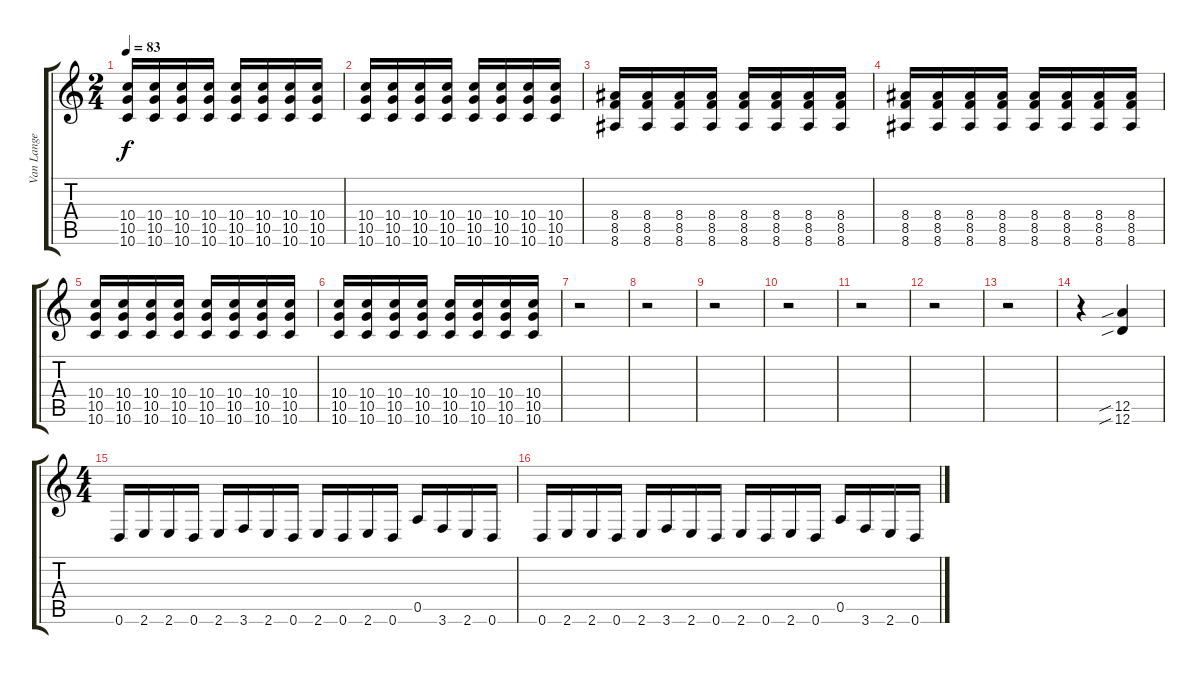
\track ("Van Lange" "Van Lange") {instrument distortionguitar}
\staff {score tabs}
\tuning (E4 B3 G3 D3 A2 D2) {hide}
\ts (2 4)
\tempo 83
\clef g2
\ks c
(10.4 10.5 10.6).16{dy f} (10.4 10.5 10.6).16 (10.4 10.5 10.6).16 (10.4 10.5 10.6).16 (10.4 10.5 10.6).16 (10.4 10.5 10.6).16 (10.4 10.5 10.6).16 (10.4 10.5 10.6).16 |
(10.4 10.5 10.6).16 (10.4 10.5 10.6).16 (10.4 10.5 10.6).16 (10.4 10.5 10.6).16 (10.4 10.5 10.6).16 (10.4 10.5 10.6).16 (10.4 10.5 10.6).16 (10.4 10.5 10.6).16 |
(8.4 8.5 8.6).16 (8.4 8.5 8.6).16 (8.4 8.5 8.6).16 (8.4 8.5 8.6).16 (8.4 8.5 8.6).16 (8.4 8.5 8.6).16 (8.4 8.5 8.6).16 (8.4 8.5 8.6).16 |
(8.4 8.5 8.6).16 (8.4 8.5 8.6).16 (8.4 8.5 8.6).16 (8.4 8.5 8.6).16 (8.4 8.5 8.6).16 (8.4 8.5 8.6).16 (8.4 8.5 8.6).16 (8.4 8.5 8.6).16 |
(10.4 10.5 10.6).16 (10.4 10.5 10.6).16 (10.4 10.5 10.6).16 (10.4 10.5 10.6).16 (10.4 10.5 10.6).16 (10.4 10.5 10.6).16 (10.4 10.5 10.6).16 (10.4 10.5 10.6).16 |
(10.4 10.5 10.6).16 (10.4 10.5 10.6).16 (10.4 10.5 10.6).16 (10.4 10.5 10.6).16 (10.4 10.5 10.6).16 (10.4 10.5 10.6).16 (10.4 10.5 10.6).16 (10.4 10.5 10.6).16 |
r.2 |
r.2 |
r.2 |
r.2 |
r.2 |
r.2 |
r.2 |
r.4 (12.5{sib} 12.6{sib}).4 |
\ts (4 4)
0.6.16 2.6.16 2.6.16 0.6.16 2.6.16 3.6.16 2.6.16 0.6.16 2.6.16 0.6.16 2.6.16 0.6.16 0.5.16 3.6.16 2.6.16 0.6.16 |
0.6.16 2.6.16 2.6.16 0.6.16 2.6.16 3.6.16 2.6.16 0.6.16 2.6.16 0.6.16 2.6.16 0.6.16 0.5.16 3.6.16 2.6.16 0.6.16
